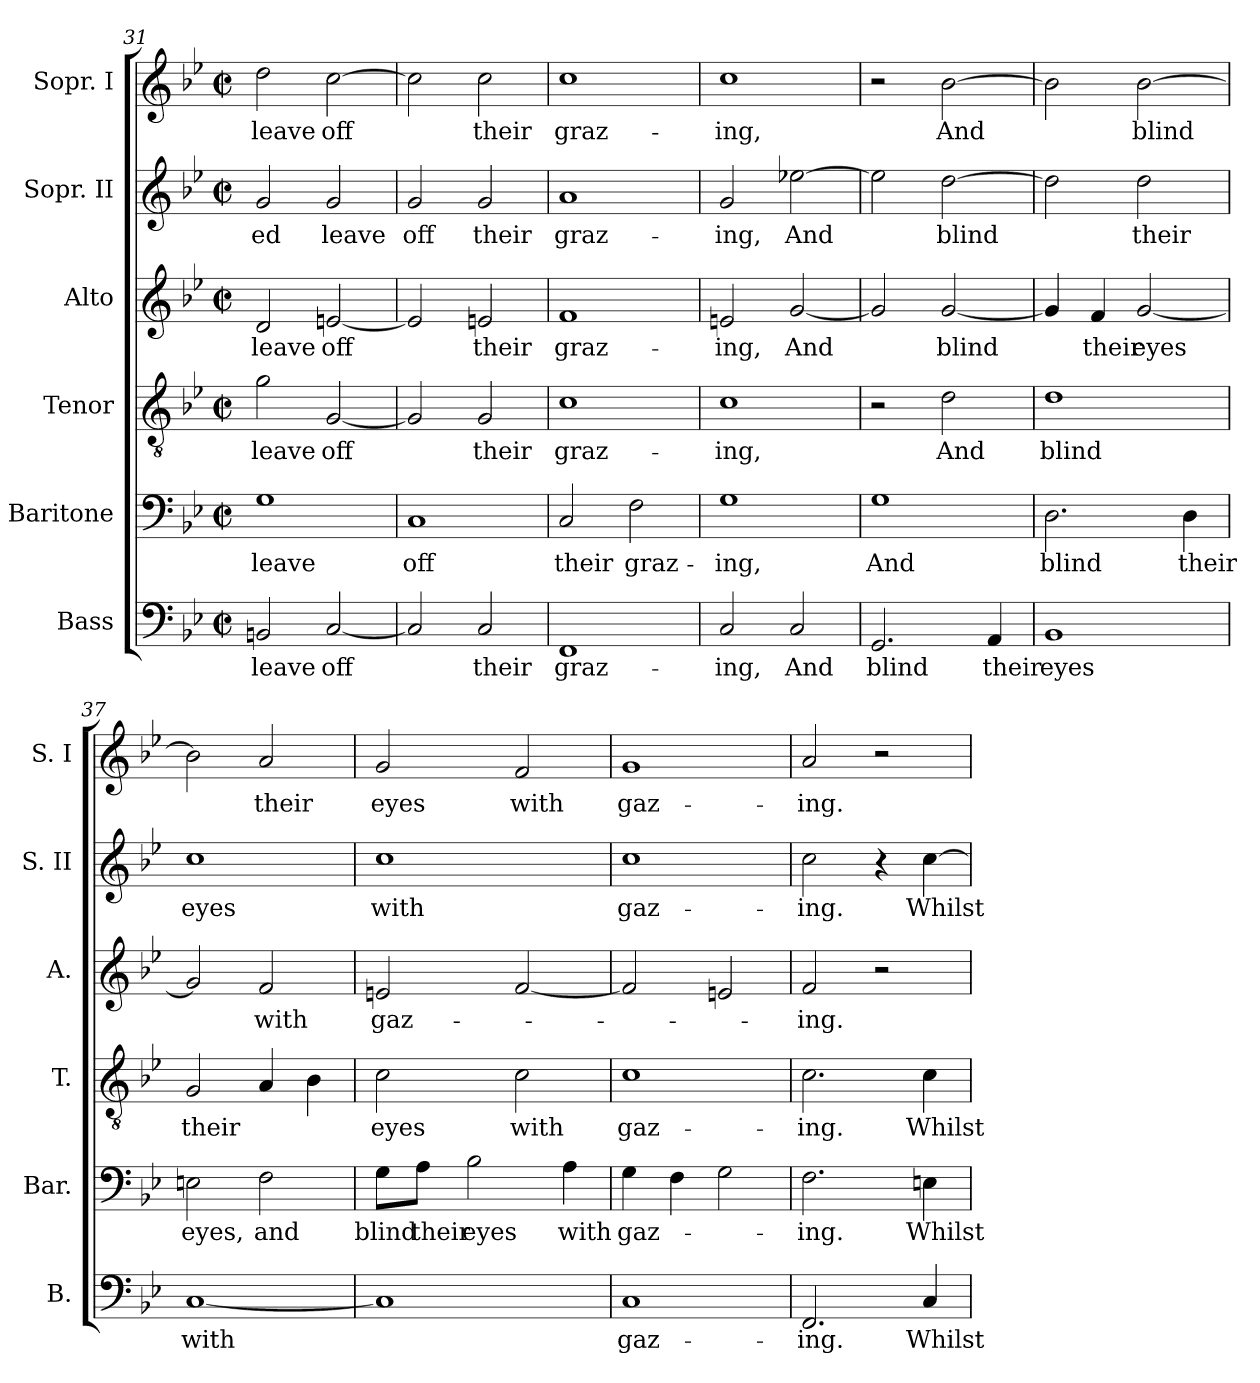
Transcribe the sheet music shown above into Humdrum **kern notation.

**kern	**text	**kern	**text	**kern	**text	**kern	**text	**kern	**text	**kern	**text
*part6	*part6	*part5	*part5	*part4	*part4	*part3	*part3	*part2	*part2	*part1	*part1
*staff6	*staff6	*staff5	*staff5	*staff4	*staff4	*staff3	*staff3	*staff2	*staff2	*staff1	*staff1
*I"Bass	*	*I"Baritone	*	*I"Tenor	*	*I"Alto	*	*I"Sopr. II	*	*I"Sopr. I	*
*I'B.	*	*I'Bar.	*	*I'T.	*	*I'A.	*	*I'S. II	*	*I'S. I	*
*clefF4	*	*clefF4	*	*clefGv2	*	*clefG2	*	*clefG2	*	*clefG2	*
*k[b-e-]	*	*k[b-e-]	*	*k[b-e-]	*	*k[b-e-]	*	*k[b-e-]	*	*k[b-e-]	*
*g:	*	*g:	*	*g:	*	*g:	*	*g:	*	*g:	*
*M2/2	*	*M2/2	*	*M2/2	*	*M2/2	*	*M2/2	*	*M2/2	*
*met(c|)	*	*met(c|)	*	*met(c|)	*	*met(c|)	*	*met(c|)	*	*met(c|)	*
=31	=31	=31	=31	=31	=31	=31	=31	=31	=31	=31	=31
2BBn/	leave	1G	leave	2g\	leave	2d/	leave	2g/	-ed	2dd\	leave
[2C/	off	.	.	[2G/	off	[2en/	off	2g/	leave	[2cc\	off
=32	=32	=32	=32	=32	=32	=32	=32	=32	=32	=32	=32
2C/]	.	1C	off	2G/]	.	2e/]	.	2g/	off	2cc\]	.
2C/	their	.	.	2G/	their	2en/	their	2g/	their	2cc\	their
!!LO:LB:g=z
=33	=33	=33	=33	=33	=33	=33	=33	=33	=33	=33	=33
1FF	graz-	2C/	their	1c	graz-	1f	graz-	1a	graz-	1cc	graz-
.	.	2F\	graz-	.	.	.	.	.	.	.	.
=34	=34	=34	=34	=34	=34	=34	=34	=34	=34	=34	=34
2C/	-ing,	1G	-ing,	1c	-ing,	2en/	-ing,	2g/	-ing,	1cc	-ing,
2C/	And	.	.	.	.	[2g/	And	[2ee-X\	And	.	.
=35	=35	=35	=35	=35	=35	=35	=35	=35	=35	=35	=35
2.GG/	blind	1G	And	2r	.	2g/]	.	2ee-\]	.	2r	.
.	.	.	.	2d\	And	[2g/	blind	[2dd\	blind	[2b-\	And
4AA/	their	.	.	.	.	.	.	.	.	.	.
=36	=36	=36	=36	=36	=36	=36	=36	=36	=36	=36	=36
1BB-	eyes	2.D\	blind	1d	blind	4g/]	.	2dd\]	.	2b-\]	.
.	.	.	.	.	.	4f/	their	.	.	.	.
.	.	.	.	.	.	[2g/	eyes	2dd\	their	[2b-\	blind
.	.	4D\	their	.	.	.	.	.	.	.	.
!!LO:LB:g=z
=37	=37	=37	=37	=37	=37	=37	=37	=37	=37	=37	=37
[1C	with	2En\	eyes,	2G/	their	2g/]	.	1cc	eyes	2b-\]	.
.	.	2F\	and	4A/	.	2f/	with	.	.	2a/	their
.	.	.	.	4B-\	.	.	.	.	.	.	.
=38	=38	=38	=38	=38	=38	=38	=38	=38	=38	=38	=38
1C]	.	8G\L	blind	2c\	eyes	2en/	gaz-	1cc	with	2g/	eyes
.	.	8A\J	their	.	.	.	.	.	.	.	.
.	.	2B-\	eyes	.	.	.	.	.	.	.	.
.	.	.	.	2c\	with	[2f/	.	.	.	2f/	with
.	.	4A\	with	.	.	.	.	.	.	.	.
=39	=39	=39	=39	=39	=39	=39	=39	=39	=39	=39	=39
1C	gaz-	4G\	gaz-	1c	gaz-	2f/]	.	1cc	gaz-	1g	gaz-
.	.	4F\	.	.	.	.	.	.	.	.	.
.	.	2G\	.	.	.	2en/	.	.	.	.	.
=40	=40	=40	=40	=40	=40	=40	=40	=40	=40	=40	=40
2.FF/	-ing.	2.F\	-ing.	2.c\	-ing.	2f/	-ing.	2cc\	-ing.	2a/	-ing.
.	.	.	.	.	.	2r	.	4r	.	2r	.
4C/	Whilst	4En\	Whilst	4c\	Whilst	.	.	[4cc\	Whilst	.	.
=	=	=	=	=	=	=	=	=	=	=	=
*-	*-	*-	*-	*-	*-	*-	*-	*-	*-	*-	*-
